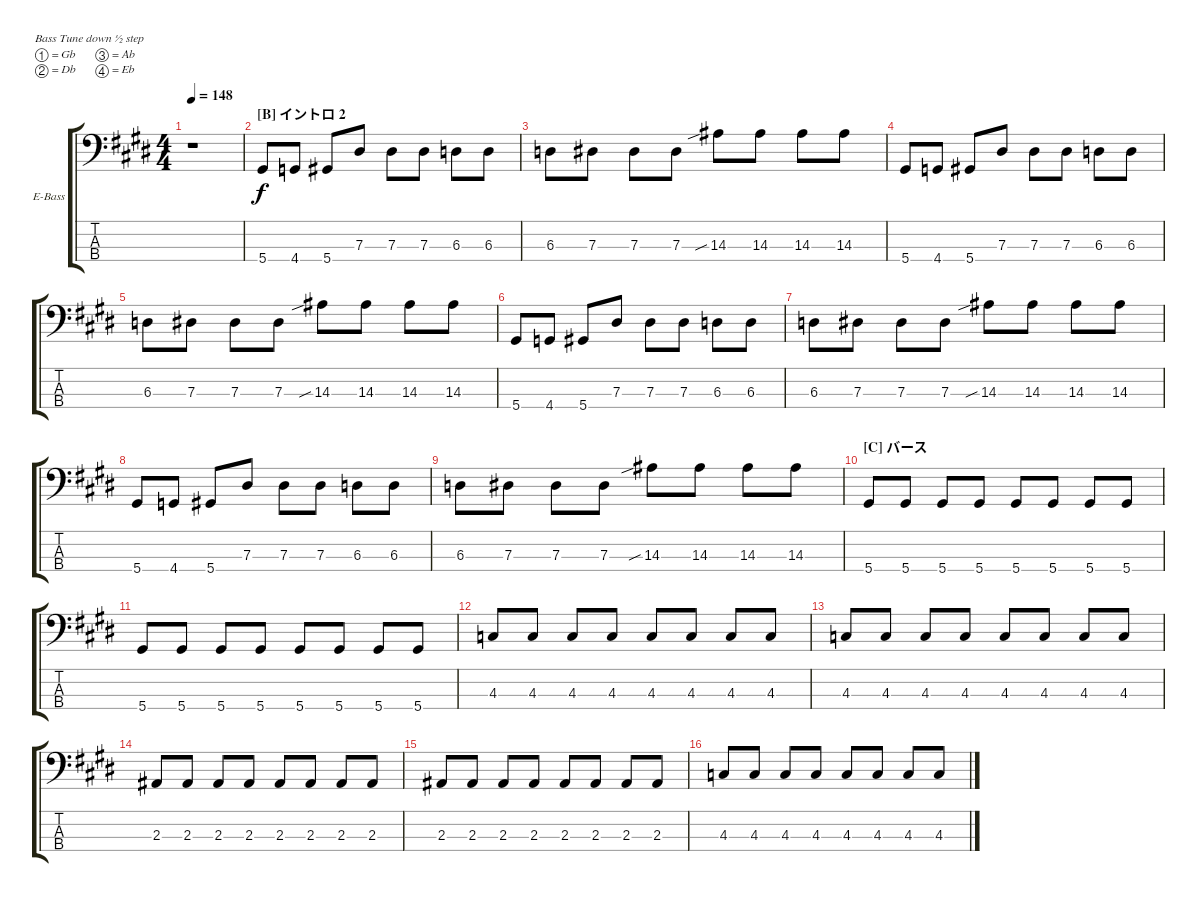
\bracketExtendMode groupsimilarinstruments
\firstSystemTrackNameOrientation horizontal
\otherSystemsTrackNameOrientation horizontal
\track ("Satoma" "E-Bass") {instrument electricbassfinger}
\staff {score tabs}
\tuning (Gb2 Db2 Ab1 Eb1)
\ts (4 4)
\tempo 148
\clef f4
\ks e
r.1{dy f} |
\section ("B" "イントロ 2")
5.4.8 4.4.8 5.4.8 7.3.8 7.3.8 7.3.8 6.3.8 6.3.8 |
6.3.8 7.3.8 7.3.8 7.3.8 14.3{sib}.8 14.3.8 14.3.8 14.3.8 |
5.4.8 4.4.8 5.4.8 7.3.8 7.3.8 7.3.8 6.3.8 6.3.8 |
6.3.8 7.3.8 7.3.8 7.3.8 14.3{sib}.8 14.3.8 14.3.8 14.3.8 |
5.4.8 4.4.8 5.4.8 7.3.8 7.3.8 7.3.8 6.3.8 6.3.8 |
6.3.8 7.3.8 7.3.8 7.3.8 14.3{sib}.8 14.3.8 14.3.8 14.3.8 |
5.4.8 4.4.8 5.4.8 7.3.8 7.3.8 7.3.8 6.3.8 6.3.8 |
6.3.8 7.3.8 7.3.8 7.3.8 14.3{sib}.8 14.3.8 14.3.8 14.3.8 |
\section ("C" "バース")
5.4.8 5.4.8 5.4.8 5.4.8 5.4.8 5.4.8 5.4.8 5.4.8 |
5.4.8 5.4.8 5.4.8 5.4.8 5.4.8 5.4.8 5.4.8 5.4.8 |
4.3.8 4.3.8 4.3.8 4.3.8 4.3.8 4.3.8 4.3.8 4.3.8 |
4.3.8 4.3.8 4.3.8 4.3.8 4.3.8 4.3.8 4.3.8 4.3.8 |
2.3.8 2.3.8 2.3.8 2.3.8 2.3.8 2.3.8 2.3.8 2.3.8 |
2.3.8 2.3.8 2.3.8 2.3.8 2.3.8 2.3.8 2.3.8 2.3.8 |
4.3.8 4.3.8 4.3.8 4.3.8 4.3.8 4.3.8 4.3.8 4.3.8
